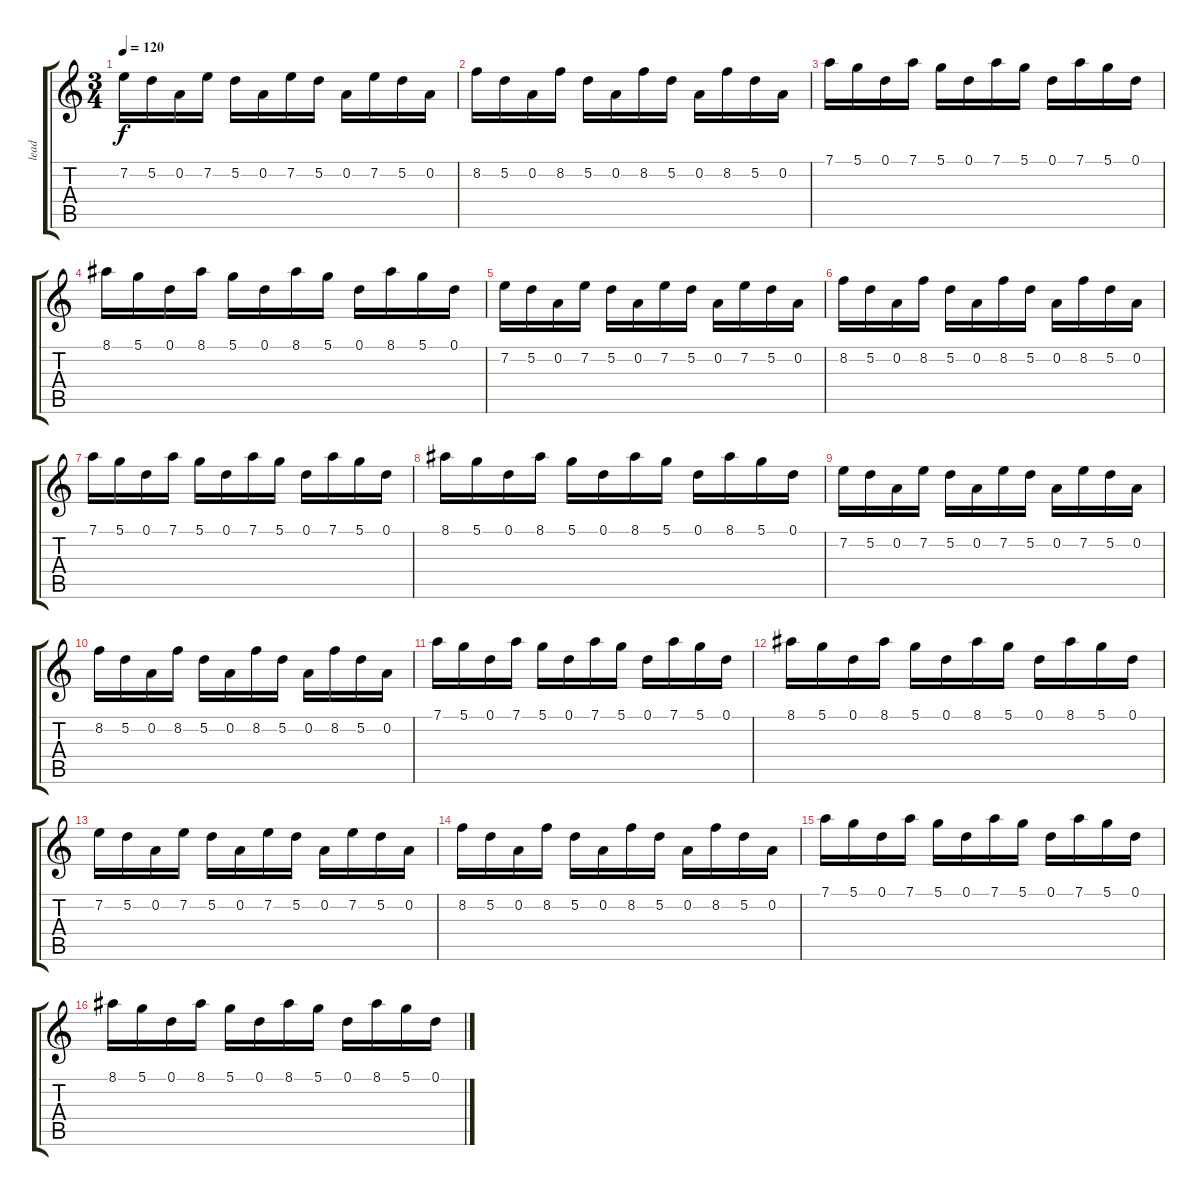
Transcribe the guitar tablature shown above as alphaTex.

\track ("lead" "lead") {instrument distortionguitar}
\staff {score tabs}
\tuning (D4 A3 F3 C3 G2 D2) {hide}
\ts (3 4)
\tempo 120
\clef g2
\ks c
7.2.16{dy f instrument distortionguitar} 5.2.16 0.2.16 7.2.16 5.2.16 0.2.16 7.2.16 5.2.16 0.2.16 7.2.16 5.2.16 0.2.16 |
8.2.16 5.2.16 0.2.16 8.2.16 5.2.16 0.2.16 8.2.16 5.2.16 0.2.16 8.2.16 5.2.16 0.2.16 |
7.1.16 5.1.16 0.1.16 7.1.16 5.1.16 0.1.16 7.1.16 5.1.16 0.1.16 7.1.16 5.1.16 0.1.16 |
8.1.16 5.1.16 0.1.16 8.1.16 5.1.16 0.1.16 8.1.16 5.1.16 0.1.16 8.1.16 5.1.16 0.1.16 |
7.2.16 5.2.16 0.2.16 7.2.16 5.2.16 0.2.16 7.2.16 5.2.16 0.2.16 7.2.16 5.2.16 0.2.16 |
8.2.16 5.2.16 0.2.16 8.2.16 5.2.16 0.2.16 8.2.16 5.2.16 0.2.16 8.2.16 5.2.16 0.2.16 |
7.1.16 5.1.16 0.1.16 7.1.16 5.1.16 0.1.16 7.1.16 5.1.16 0.1.16 7.1.16 5.1.16 0.1.16 |
8.1.16 5.1.16 0.1.16 8.1.16 5.1.16 0.1.16 8.1.16 5.1.16 0.1.16 8.1.16 5.1.16 0.1.16 |
7.2.16 5.2.16 0.2.16 7.2.16 5.2.16 0.2.16 7.2.16 5.2.16 0.2.16 7.2.16 5.2.16 0.2.16 |
8.2.16 5.2.16 0.2.16 8.2.16 5.2.16 0.2.16 8.2.16 5.2.16 0.2.16 8.2.16 5.2.16 0.2.16 |
7.1.16 5.1.16 0.1.16 7.1.16 5.1.16 0.1.16 7.1.16 5.1.16 0.1.16 7.1.16 5.1.16 0.1.16 |
8.1.16 5.1.16 0.1.16 8.1.16 5.1.16 0.1.16 8.1.16 5.1.16 0.1.16 8.1.16 5.1.16 0.1.16 |
7.2.16 5.2.16 0.2.16 7.2.16 5.2.16 0.2.16 7.2.16 5.2.16 0.2.16 7.2.16 5.2.16 0.2.16 |
8.2.16 5.2.16 0.2.16 8.2.16 5.2.16 0.2.16 8.2.16 5.2.16 0.2.16 8.2.16 5.2.16 0.2.16 |
7.1.16 5.1.16 0.1.16 7.1.16 5.1.16 0.1.16 7.1.16 5.1.16 0.1.16 7.1.16 5.1.16 0.1.16 |
8.1.16 5.1.16 0.1.16 8.1.16 5.1.16 0.1.16 8.1.16 5.1.16 0.1.16 8.1.16 5.1.16 0.1.16
